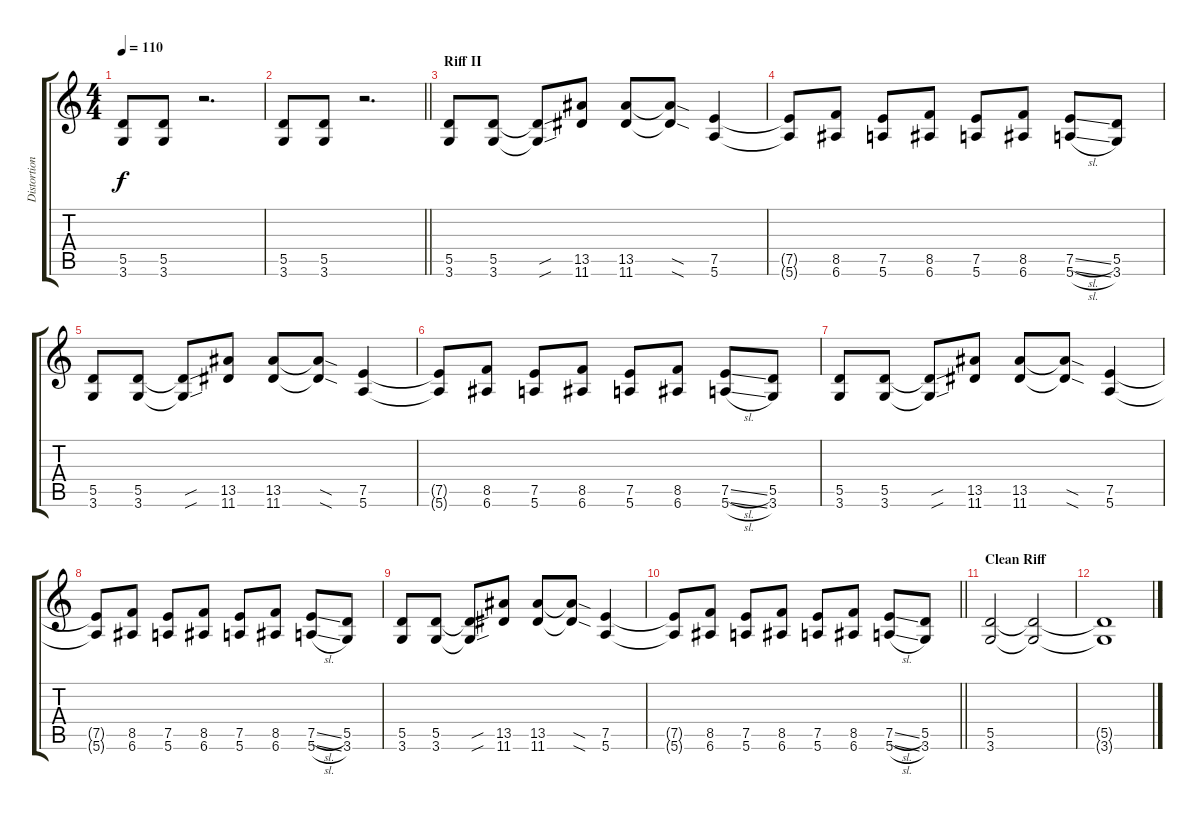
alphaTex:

\track ("Distortion I" "Distortion") {instrument distortionguitar}
\staff {score tabs}
\tuning (E4 B3 G3 D3 A2 E2) {hide}
\ts (4 4)
\tempo 110
\clef g2
\ks c
(5.5 3.6).8{dy f} (5.5 3.6).8 r.2{d} |
\barLineRight lightlight
(5.5 3.6).8 (5.5 3.6).8 r.2{d} |
\section ("" "Riff II")
(5.5 3.6).8 (5.5 3.6).8 (5.5{sou t} 3.6{sou t}).8 (13.5 11.6).8 (13.5 11.6).8 (13.5{sod t} 11.6{sod t}).8 (7.5 5.6).4 |
(7.5{t} 5.6{t}).8 (8.5 6.6).8 (7.5 5.6).8 (8.5 6.6).8 (7.5 5.6).8 (8.5 6.6).8 (7.5{sl} 5.6{sl}).8 (5.5 3.6).8 |
(5.5 3.6).8 (5.5 3.6).8 (5.5{sou t} 3.6{sou t}).8 (13.5 11.6).8 (13.5 11.6).8 (13.5{sod t} 11.6{sod t}).8 (7.5 5.6).4 |
(7.5{t} 5.6{t}).8 (8.5 6.6).8 (7.5 5.6).8 (8.5 6.6).8 (7.5 5.6).8 (8.5 6.6).8 (7.5{sl} 5.6{sl}).8 (5.5 3.6).8 |
(5.5 3.6).8 (5.5 3.6).8 (5.5{sou t} 3.6{sou t}).8 (13.5 11.6).8 (13.5 11.6).8 (13.5{sod t} 11.6{sod t}).8 (7.5 5.6).4 |
(7.5{t} 5.6{t}).8 (8.5 6.6).8 (7.5 5.6).8 (8.5 6.6).8 (7.5 5.6).8 (8.5 6.6).8 (7.5{sl} 5.6{sl}).8 (5.5 3.6).8 |
(5.5 3.6).8 (5.5 3.6).8 (5.5{sou t} 3.6{sou t}).8 (13.5 11.6).8 (13.5 11.6).8 (13.5{sod t} 11.6{sod t}).8 (7.5 5.6).4 |
\barLineRight lightlight
(7.5{t} 5.6{t}).8 (8.5 6.6).8 (7.5 5.6).8 (8.5 6.6).8 (7.5 5.6).8 (8.5 6.6).8 (7.5{sl} 5.6{sl}).8 (5.5 3.6).8 |
\section ("" "Clean Riff")
(5.5 3.6).2{volume 0} (5.5{t} 3.6{t}).2 |
(5.5{t} 3.6{t}).1
